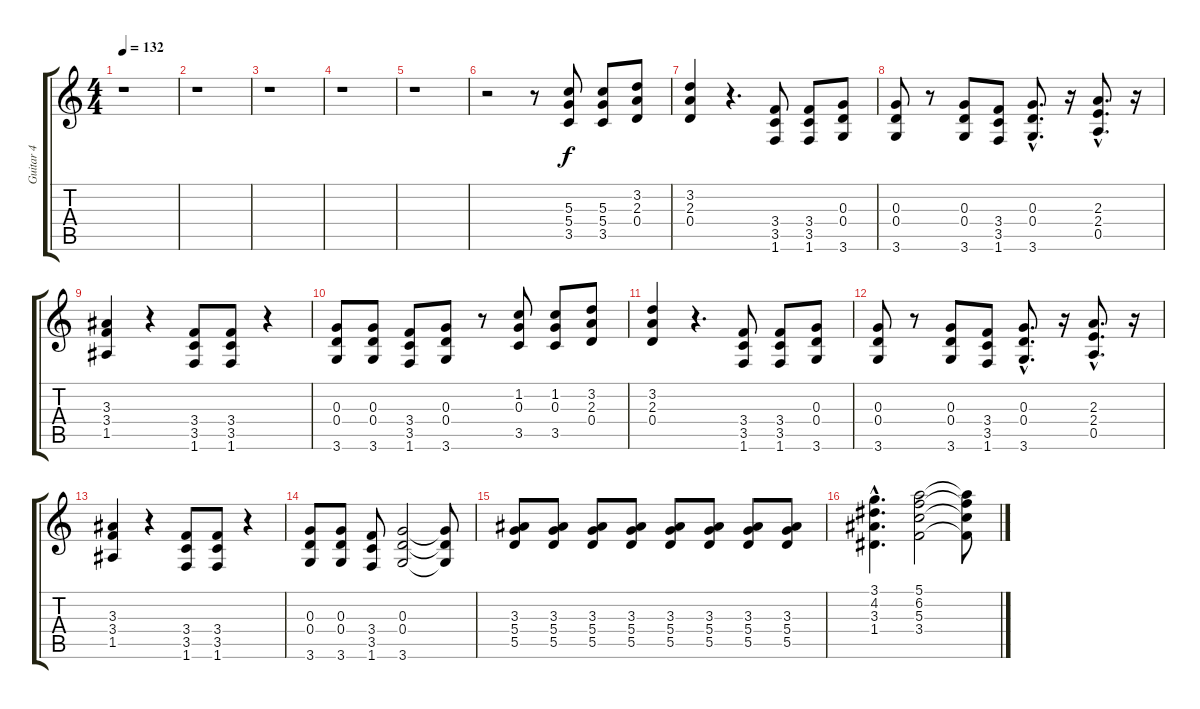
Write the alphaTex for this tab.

\track ("Guitar 4" "Guitar 4") {instrument overdrivenguitar}
\staff {score tabs}
\tuning (E4 B3 G3 D3 A2 E2) {hide}
\ts (4 4)
\tempo 132
\clef g2
\ks c
r.1{dy f instrument overdrivenguitar} |
r.1 |
r.1 |
r.1 |
r.1 |
r.2 r.8 (5.3 5.4 3.5).8 (5.3 5.4 3.5).8 (3.2 2.3 0.4).8 |
(3.2 2.3 0.4).4 r.4{d} (3.4 3.5 1.6).8 (3.4 3.5 1.6).8 (0.3 0.4 3.6).8 |
(0.3 0.4 3.6).8 r.8 (0.3 0.4 3.6).8 (3.4 3.5 1.6).8 (0.3{hac} 0.4{hac} 3.6{hac}).8{d} r.16 (2.3{hac} 2.4{hac} 0.5{hac}).8{d} r.16 |
(3.3 3.4 1.5).4 r.4 (3.4 3.5 1.6).8 (3.4 3.5 1.6).8 r.4 |
(0.3 0.4 3.6).8 (0.3 0.4 3.6).8 (3.4 3.5 1.6).8 (0.3 0.4 3.6).8 r.8 (1.2 0.3 3.5).8 (1.2 0.3 3.5).8 (3.2 2.3 0.4).8 |
(3.2 2.3 0.4).4 r.4{d} (3.4 3.5 1.6).8 (3.4 3.5 1.6).8 (0.3 0.4 3.6).8 |
(0.3 0.4 3.6).8 r.8 (0.3 0.4 3.6).8 (3.4 3.5 1.6).8 (0.3{hac} 0.4{hac} 3.6{hac}).8{d} r.16 (2.3{hac} 2.4{hac} 0.5{hac}).8{d} r.16 |
(3.3 3.4 1.5).4 r.4 (3.4 3.5 1.6).8 (3.4 3.5 1.6).8 r.4 |
(0.3 0.4 3.6).8 (0.3 0.4 3.6).8 (3.4 3.5 1.6).8 (0.3 0.4 3.6).2 (0.3{t} 0.4{t} 3.6{t}).8 |
(3.3 5.4 5.5).8 (3.3 5.4 5.5).8 (3.3 5.4 5.5).8 (3.3 5.4 5.5).8 (3.3 5.4 5.5).8 (3.3 5.4 5.5).8 (3.3 5.4 5.5).8 (3.3 5.4 5.5).8 |
(3.1{hac} 4.2{hac} 3.3{hac} 1.4{hac}).4{d} (5.1 6.2 5.3 3.4).2 (5.1{t} 6.2{t} 5.3{t} 3.4{t}).8
